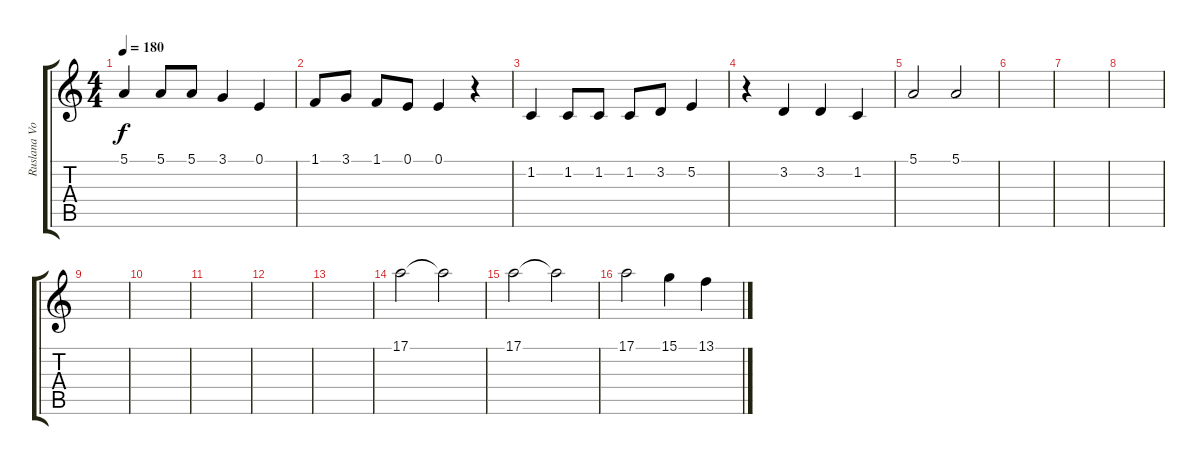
\track ("Ruslana Vocals" "Ruslana Vo") {instrument accordion}
\staff {score tabs}
\tuning (E4 B3 G3 D3 A2 E2) {hide}
\ts (4 4)
\tempo 180
\clef g2
\ks c
5.1.4{dy f} 5.1.8 5.1.8 3.1.4 0.1.4 |
1.1.8 3.1.8 1.1.8 0.1.8 0.1.4 r.4 |
1.2.4 1.2.8 1.2.8 1.2.8 3.2.8 5.2.4 |
r.4 3.2.4 3.2.4 1.2.4 |
5.1.2 5.1.2 |
|
|
|
|
|
|
|
|
17.1.2 17.1{t}.2 |
17.1.2 17.1{t}.2 |
17.1.2 15.1.4 13.1.4
